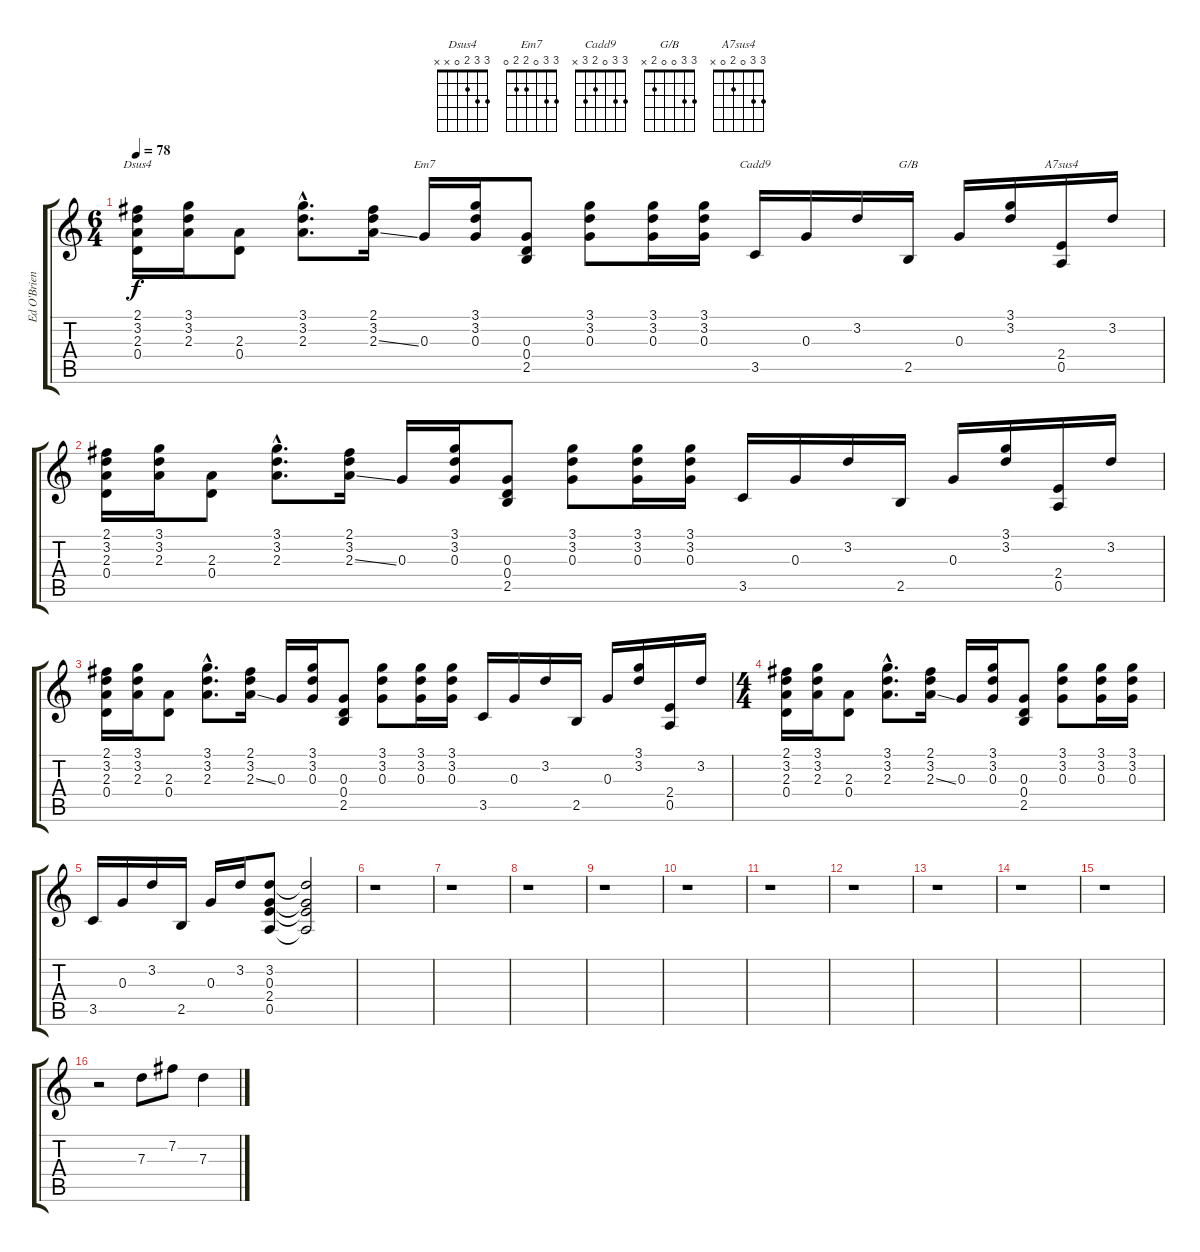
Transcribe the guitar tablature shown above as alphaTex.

\track ("Ed O'Brien" "Ed O'Brien") {instrument distortionguitar}
\staff {score tabs}
\tuning (E4 B3 G3 D3 A2 E2) {hide}
\chord ("Dsus4" 3 3 2 0 x x)
\chord ("Em7" 3 3 0 2 2 0)
\chord ("Cadd9" 3 3 0 2 3 x)
\chord ("G/B" 3 3 0 0 2 x)
\chord ("A7sus4" 3 3 0 2 0 x)
\ts (6 4)
\tempo 78
\clef g2
\ks c
(2.1 3.2 2.3 0.4).16{ch "Dsus4" dy f instrument distortionguitar} (3.1 3.2 2.3).16 (2.3 0.4).8 (3.1{hac} 3.2{hac} 2.3{hac}).8{d} (2.1 3.2 2.3{ss}).16 0.3.16{ch "Em7"} (3.1 3.2 0.3).16 (0.3 0.4 2.5).8 (3.1 3.2 0.3).8 (3.1 3.2 0.3).16 (3.1 3.2 0.3).16 3.5.16{ch "Cadd9"} 0.3.16 3.2.16 2.5.16{ch "G/B"} 0.3.16 (3.1 3.2).16 (2.4 0.5).16{ch "A7sus4"} 3.2.16 |
(2.1 3.2 2.3 0.4).16 (3.1 3.2 2.3).16 (2.3 0.4).8 (3.1{hac} 3.2{hac} 2.3{hac}).8{d} (2.1 3.2 2.3{ss}).16 0.3.16 (3.1 3.2 0.3).16 (0.3 0.4 2.5).8 (3.1 3.2 0.3).8 (3.1 3.2 0.3).16 (3.1 3.2 0.3).16 3.5.16 0.3.16 3.2.16 2.5.16 0.3.16 (3.1 3.2).16 (2.4 0.5).16 3.2.16 |
(2.1 3.2 2.3 0.4).16 (3.1 3.2 2.3).16 (2.3 0.4).8 (3.1{hac} 3.2{hac} 2.3{hac}).8{d} (2.1 3.2 2.3{ss}).16 0.3.16 (3.1 3.2 0.3).16 (0.3 0.4 2.5).8 (3.1 3.2 0.3).8 (3.1 3.2 0.3).16 (3.1 3.2 0.3).16 3.5.16 0.3.16 3.2.16 2.5.16 0.3.16 (3.1 3.2).16 (2.4 0.5).16 3.2.16 |
\ts (4 4)
(2.1 3.2 2.3 0.4).16 (3.1 3.2 2.3).16 (2.3 0.4).8 (3.1{hac} 3.2{hac} 2.3{hac}).8{d} (2.1 3.2 2.3{ss}).16 0.3.16 (3.1 3.2 0.3).16 (0.3 0.4 2.5).8 (3.1 3.2 0.3).8 (3.1 3.2 0.3).16 (3.1 3.2 0.3).16 |
3.5.16 0.3.16 3.2.16 2.5.16 0.3.16 3.2.16 (3.2 0.3 2.4 0.5).8 (3.2{t} 0.3{t} 2.4{t} 0.5{t}).2 |
r.1 |
r.1 |
r.1 |
r.1 |
r.1 |
r.1 |
r.1 |
r.1 |
r.1 |
r.1 |
r.2 7.3.8 7.2.8 7.3.4
